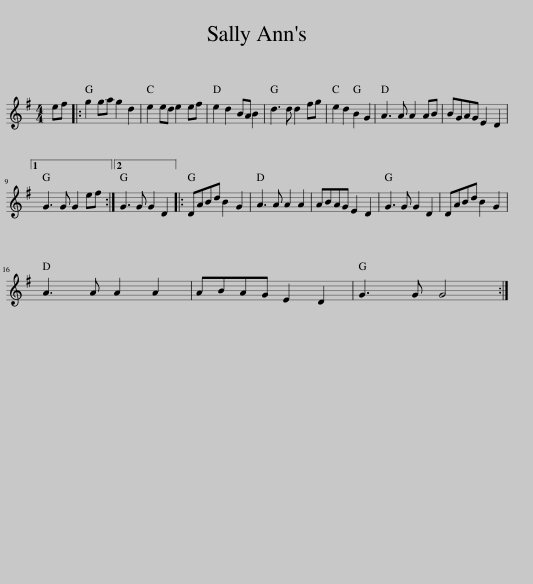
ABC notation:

X:1
L:1/8
M:4/4
I:linebreak $
K:G
V:1 treble
V:1
 ef |: g2 ga g2 d2 | e2 ed e2 ef | e2 d2 BA B2 | d3 d d2 fg | %5
 e2 d2 B2 G2 | A3 A A2 AB | BGAG E2 D2 |1$ G3 G G2 ef :|2 G3 G G2 D2 |: %10
 DABd B2 G2 | A3 A A2 A2 | ABAG E2 D2 | G3 G G2 D2 | DABd B2 G2 |$ %15
 A3 A A2 A2 | ABAG E2 D2 | G3 G G4 :| %18
